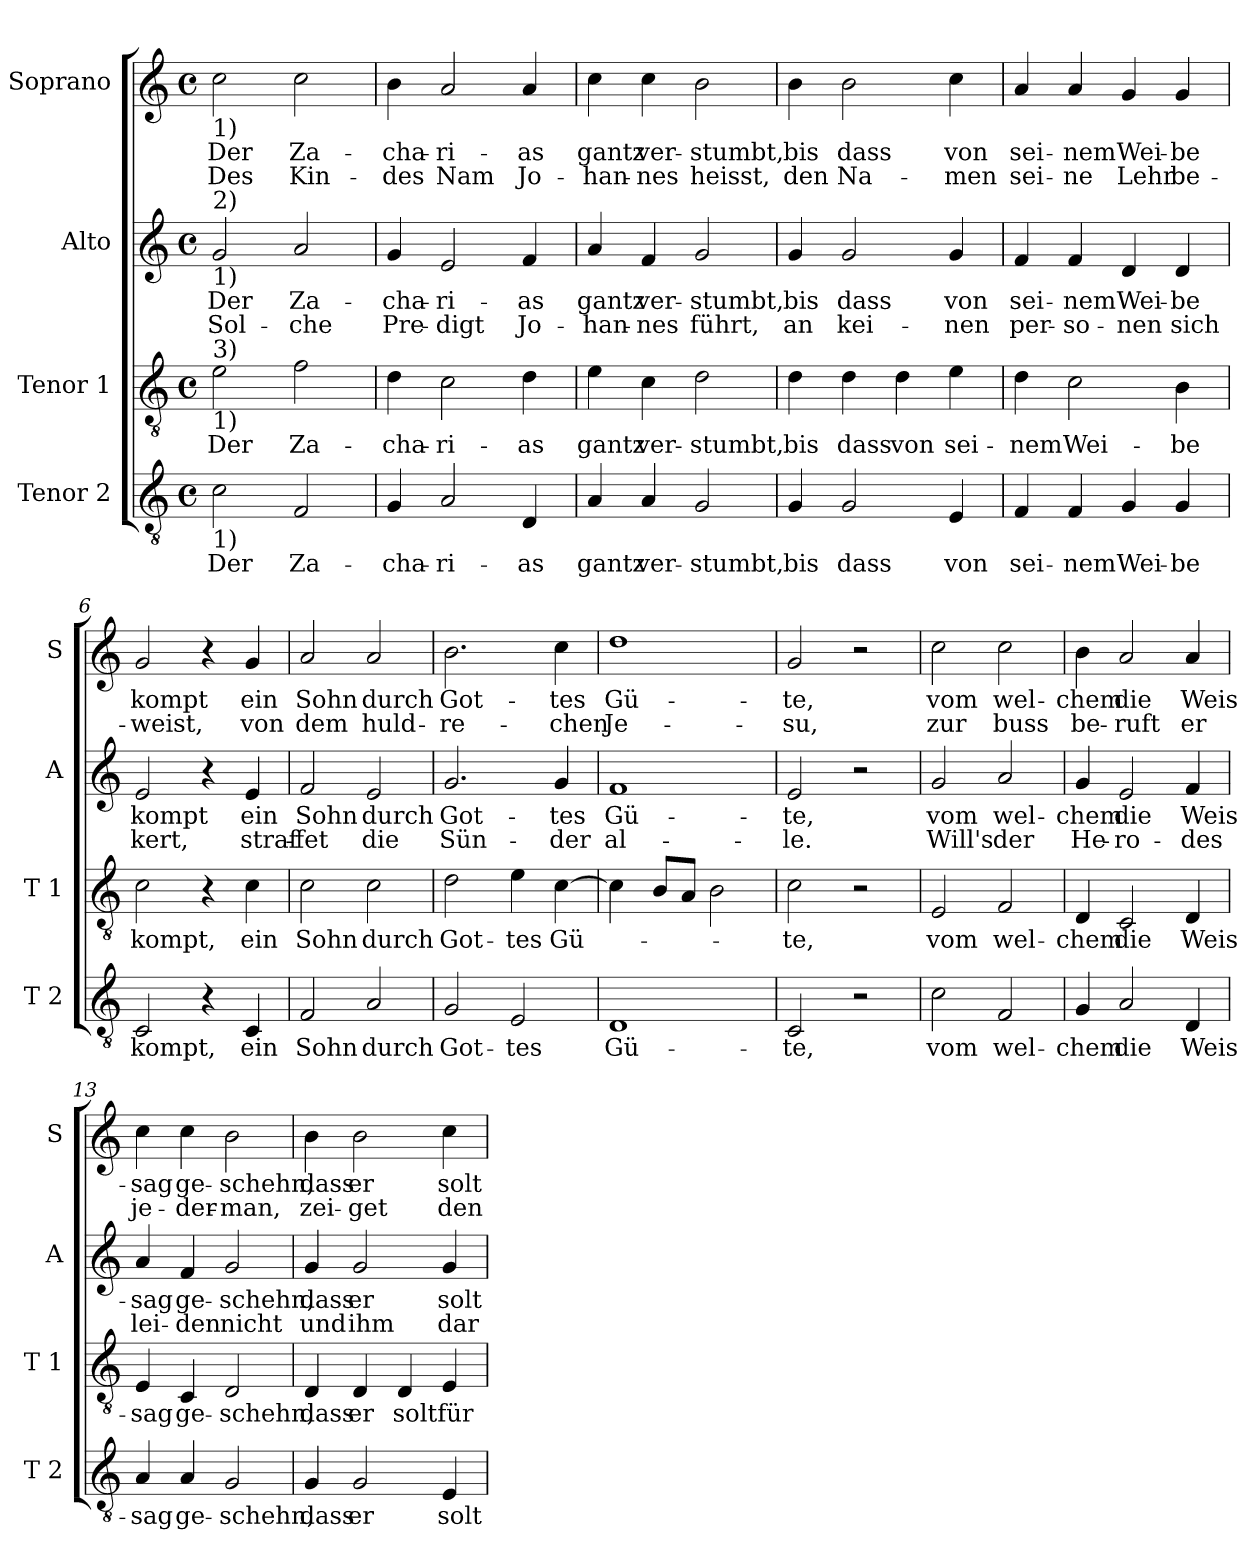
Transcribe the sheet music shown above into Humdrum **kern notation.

**kern	**text	**kern	**text	**kern	**text	**text	**kern	**text	**text
*part4	*part4	*part3	*part3	*part2	*part2	*part2	*part1	*part1	*part1
*staff4	*staff4	*staff3	*staff3	*staff2	*staff2	*staff2	*staff1	*staff1	*staff1
*I"Tenor 2	*	*I"Tenor 1	*	*I"Alto	*	*	*I"Soprano	*	*
*I'T 2	*	*I'T 1	*	*I'A	*	*	*I'S	*	*
*clefGv2	*	*clefGv2	*	*clefG2	*	*	*clefG2	*	*
*k[]	*	*k[]	*	*k[]	*	*	*k[]	*	*
*C:	*	*C:	*	*C:	*	*	*C:	*	*
*M4/4	*	*M4/4	*	*M4/4	*	*	*M4/4	*	*
*met(c)	*	*met(c)	*	*met(c)	*	*	*met(c)	*	*
=1	=1	=1	=1	=1	=1	=1	=1	=1	=1
!	!	!	!	!	!	!	!LO:TX:b:t=1)	!	!
!	!	!	!	!LO:TX:a:t=2)	!	!	!	!	!
!	!	!	!	!LO:TX:b:t=1)	!	!	!	!	!
!	!	!LO:TX:a:t=3)	!	!	!	!	!	!	!
!	!	!LO:TX:b:t=1)	!	!	!	!	!	!	!
!LO:TX:b:t=1)	!	!	!	!	!	!	!	!	!
!	!LO:LY:b	!	!LO:LY:b	!	!LO:LY:b	!LO:LY:b	!	!LO:LY:b	!LO:LY:b
2c\	Der	2e\	Der	2g/	Der	Sol-	2cc\	Der	Des
!	!LO:LY:b	!	!LO:LY:b	!	!LO:LY:b	!LO:LY:b	!	!LO:LY:b	!LO:LY:b
2F/	Za-	2f\	Za-	2a/	Za-	-che	2cc\	Za-	Kin-
=2	=2	=2	=2	=2	=2	=2	=2	=2	=2
!	!LO:LY:b	!	!LO:LY:b	!	!LO:LY:b	!LO:LY:b	!	!LO:LY:b	!LO:LY:b
4G/	-cha-	4d\	-cha-	4g/	-cha-	Pre-	4b\	-cha-	-des
!	!LO:LY:b	!	!LO:LY:b	!	!LO:LY:b	!LO:LY:b	!	!LO:LY:b	!LO:LY:b
2A/	-ri-	2c\	-ri-	2e/	-ri-	-digt	2a/	-ri-	Nam
!	!LO:LY:b	!	!LO:LY:b	!	!LO:LY:b	!LO:LY:b	!	!LO:LY:b	!LO:LY:b
4D/	-as	4d\	-as	4f/	-as	Jo-	4a/	-as	Jo-
=3	=3	=3	=3	=3	=3	=3	=3	=3	=3
!	!LO:LY:b	!	!LO:LY:b	!	!LO:LY:b	!LO:LY:b	!	!LO:LY:b	!LO:LY:b
4A/	gantz	4e\	gantz	4a/	gantz	-han-	4cc\	gantz	-han-
!	!LO:LY:b	!	!LO:LY:b	!	!LO:LY:b	!LO:LY:b	!	!LO:LY:b	!LO:LY:b
4A/	ver-	4c\	ver-	4f/	ver-	-nes	4cc\	ver-	-nes
!	!LO:LY:b	!	!LO:LY:b	!	!LO:LY:b	!LO:LY:b	!	!LO:LY:b	!LO:LY:b
2G/	-stumbt,	2d\	-stumbt,	2g/	-stumbt,	führt,	2b\	-stumbt,	heisst,
=4	=4	=4	=4	=4	=4	=4	=4	=4	=4
!	!LO:LY:b	!	!LO:LY:b	!	!LO:LY:b	!LO:LY:b	!	!LO:LY:b	!LO:LY:b
4G/	bis	4d\	bis	4g/	bis	an	4b\	bis	den
!	!LO:LY:b	!	!LO:LY:b	!	!LO:LY:b	!LO:LY:b	!	!LO:LY:b	!LO:LY:b
2G/	dass	4d\	dass	2g/	dass	kei-	2b\	dass	Na-
!	!	!	!LO:LY:b	!	!	!	!	!	!
.	.	4d\	von	.	.	.	.	.	.
!	!LO:LY:b	!	!LO:LY:b	!	!LO:LY:b	!LO:LY:b	!	!LO:LY:b	!LO:LY:b
4E/	von	4e\	sei-	4g/	von	-nen	4cc\	von	-men
=5	=5	=5	=5	=5	=5	=5	=5	=5	=5
!	!LO:LY:b	!	!LO:LY:b	!	!LO:LY:b	!LO:LY:b	!	!LO:LY:b	!LO:LY:b
4F/	sei-	4d\	-nem	4f/	sei-	per-	4a/	sei-	sei-
!	!LO:LY:b	!	!LO:LY:b	!	!LO:LY:b	!LO:LY:b	!	!LO:LY:b	!LO:LY:b
4F/	-nem	2c\	Wei-	4f/	-nem	-so-	4a/	-nem	-ne
!	!LO:LY:b	!	!	!	!LO:LY:b	!LO:LY:b	!	!LO:LY:b	!LO:LY:b
4G/	Wei-	.	.	4d/	Wei-	-nen	4g/	Wei-	Lehr
!	!LO:LY:b	!	!LO:LY:b	!	!LO:LY:b	!LO:LY:b	!	!LO:LY:b	!LO:LY:b
4G/	-be	4B\	-be	4d/	-be	sich	4g/	-be	be-
!!LO:LB:g=z
=6	=6	=6	=6	=6	=6	=6	=6	=6	=6
!	!LO:LY:b	!	!LO:LY:b	!	!LO:LY:b	!LO:LY:b	!	!LO:LY:b	!LO:LY:b
2C/	kompt,	2c\	kompt,	2e/	kompt	kert,	2g/	kompt	-weist,
4r	.	4r	.	4r	.	.	4r	.	.
!	!LO:LY:b	!	!LO:LY:b	!	!LO:LY:b	!LO:LY:b	!	!LO:LY:b	!LO:LY:b
4C/	ein	4c\	ein	4e/	ein	straf-	4g/	ein	von
=7	=7	=7	=7	=7	=7	=7	=7	=7	=7
!	!LO:LY:b	!	!LO:LY:b	!	!LO:LY:b	!LO:LY:b	!	!LO:LY:b	!LO:LY:b
2F/	Sohn	2c\	Sohn	2f/	Sohn	-fet	2a/	Sohn	dem
!	!LO:LY:b	!	!LO:LY:b	!	!LO:LY:b	!LO:LY:b	!	!LO:LY:b	!LO:LY:b
2A/	durch	2c\	durch	2e/	durch	die	2a/	durch	huld-
=8	=8	=8	=8	=8	=8	=8	=8	=8	=8
!	!LO:LY:b	!	!LO:LY:b	!	!LO:LY:b	!LO:LY:b	!	!LO:LY:b	!LO:LY:b
2G/	Got-	2d\	Got-	2.g/	Got-	Sün-	2.b\	Got-	-re-
!	!LO:LY:b	!	!LO:LY:b	!	!	!	!	!	!
2E/	-tes	4e\	-tes	.	.	.	.	.	.
!	!	!	!LO:LY:b	!	!LO:LY:b	!LO:LY:b	!	!LO:LY:b	!LO:LY:b
.	.	[4c\	Gü-	4g/	-tes	-der	4cc\	-tes	-chen
=9	=9	=9	=9	=9	=9	=9	=9	=9	=9
!	!LO:LY:b	!	!	!	!LO:LY:b	!LO:LY:b	!	!LO:LY:b	!LO:LY:b
1D	Gü-	4c\]	.	1f	Gü-	al-	1dd	Gü-	Je-
.	.	8B/L	.	.	.	.	.	.	.
.	.	8A/J	.	.	.	.	.	.	.
.	.	2B\	.	.	.	.	.	.	.
=10	=10	=10	=10	=10	=10	=10	=10	=10	=10
!	!LO:LY:b	!	!LO:LY:b	!	!LO:LY:b	!LO:LY:b	!	!LO:LY:b	!LO:LY:b
2C/	-te,	2c\	-te,	2e/	-te,	-le.	2g/	-te,	-su,
2r	.	2r	.	2r	.	.	2r	.	.
=11	=11	=11	=11	=11	=11	=11	=11	=11	=11
!	!LO:LY:b	!	!LO:LY:b	!	!LO:LY:b	!LO:LY:b	!	!LO:LY:b	!LO:LY:b
2c\	vom	2E/	vom	2g/	vom	Will's	2cc\	vom	zur
!	!LO:LY:b	!	!LO:LY:b	!	!LO:LY:b	!LO:LY:b	!	!LO:LY:b	!LO:LY:b
2F/	wel-	2F/	wel-	2a/	wel-	der	2cc\	wel-	buss
!!LO:PB:g=z
=12	=12	=12	=12	=12	=12	=12	=12	=12	=12
!	!LO:LY:b	!	!LO:LY:b	!	!LO:LY:b	!LO:LY:b	!	!LO:LY:b	!LO:LY:b
4G/	-chem	4D/	-chem	4g/	-chem	He-	4b\	-chem	be-
!	!LO:LY:b	!	!LO:LY:b	!	!LO:LY:b	!LO:LY:b	!	!LO:LY:b	!LO:LY:b
2A/	die	2C/	die	2e/	die	-ro-	2a/	die	-ruft
!	!LO:LY:b	!	!LO:LY:b	!	!LO:LY:b	!LO:LY:b	!	!LO:LY:b	!LO:LY:b
4D/	Weis-	4D/	Weis-	4f/	Weis-	-des	4a/	Weis-	er
=13	=13	=13	=13	=13	=13	=13	=13	=13	=13
!	!LO:LY:b	!	!LO:LY:b	!	!LO:LY:b	!LO:LY:b	!	!LO:LY:b	!LO:LY:b
4A/	-sag	4E/	-sag	4a/	-sag	lei-	4cc\	-sag	je-
!	!LO:LY:b	!	!LO:LY:b	!	!LO:LY:b	!LO:LY:b	!	!LO:LY:b	!LO:LY:b
4A/	ge-	4C/	ge-	4f/	ge-	-den	4cc\	ge-	-der-
!	!LO:LY:b	!	!LO:LY:b	!	!LO:LY:b	!LO:LY:b	!	!LO:LY:b	!LO:LY:b
2G/	-schehn,	2D/	-schehn,	2g/	-schehn,	nicht	2b\	-schehn,	-man,
=14	=14	=14	=14	=14	=14	=14	=14	=14	=14
!	!LO:LY:b	!	!LO:LY:b	!	!LO:LY:b	!LO:LY:b	!	!LO:LY:b	!LO:LY:b
4G/	dass	4D/	dass	4g/	dass	und	4b\	dass	zei-
!	!LO:LY:b	!	!LO:LY:b	!	!LO:LY:b	!LO:LY:b	!	!LO:LY:b	!LO:LY:b
2G/	er	4D/	er	2g/	er	ihm	2b\	er	-get
!	!	!	!LO:LY:b	!	!	!	!	!	!
.	.	4D/	solt	.	.	.	.	.	.
!	!LO:LY:b	!	!LO:LY:b	!	!LO:LY:b	!LO:LY:b	!	!LO:LY:b	!LO:LY:b
4E/	solt	4E/	für	4g/	solt	dar-	4cc\	solt	den
=	=	=	=	=	=	=	=	=	=
*-	*-	*-	*-	*-	*-	*-	*-	*-	*-
